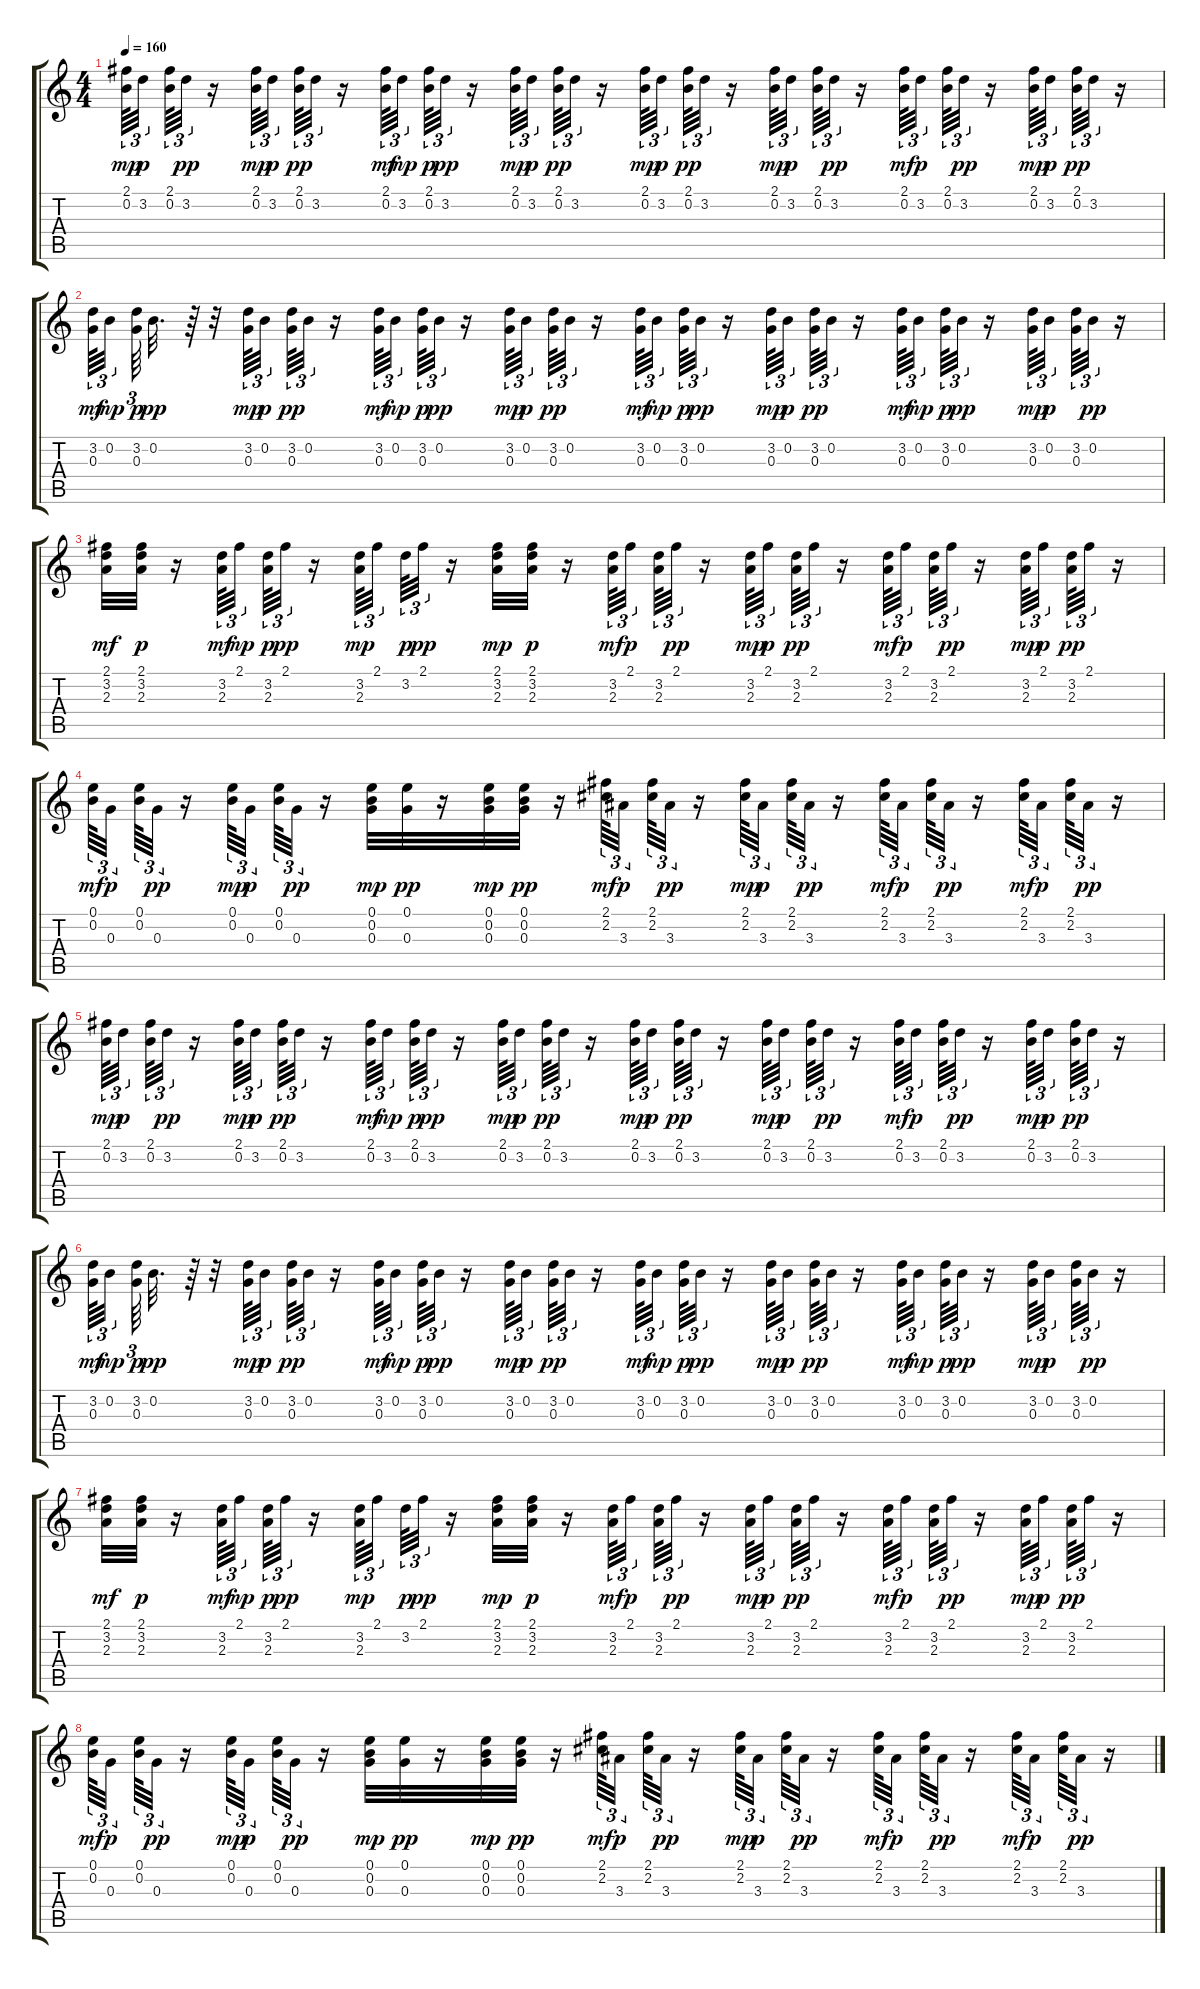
\track "" {instrument electricguitarmuted}
\staff {score tabs}
\tuning (E4 B3 G3 D3 A2 D2) {hide}
\ts (4 4)
\tempo 160
\clef g2
\ks c
(2.1 0.2).64{tu (3 2) dy mp} 3.2.32{tu (3 2) dy p} (2.1 0.2).64{tu (3 2)} 3.2.32{tu (3 2) dy pp} r.16 (2.1 0.2).64{tu (3 2) dy mp} 3.2.32{tu (3 2) dy p} (2.1 0.2).64{tu (3 2) dy pp} 3.2.32{tu (3 2)} r.16 (2.1 0.2).64{tu (3 2) dy mf} 3.2.32{tu (3 2) dy mp} (2.1 0.2).64{tu (3 2) dy p} 3.2.32{tu (3 2) dy pp} r.16 (2.1 0.2).64{tu (3 2) dy mp} 3.2.32{tu (3 2) dy p} (2.1 0.2).64{tu (3 2) dy pp} 3.2.32{tu (3 2)} r.16 (2.1 0.2).64{tu (3 2) dy mp} 3.2.32{tu (3 2) dy p} (2.1 0.2).64{tu (3 2) dy pp} 3.2.32{tu (3 2)} r.16 (2.1 0.2).64{tu (3 2) dy mp} 3.2.32{tu (3 2) dy p} (2.1 0.2).64{tu (3 2)} 3.2.32{tu (3 2) dy pp} r.16 (2.1 0.2).64{tu (3 2) dy mf} 3.2.32{tu (3 2) dy p} (2.1 0.2).64{tu (3 2)} 3.2.32{tu (3 2) dy pp} r.16 (2.1 0.2).64{tu (3 2) dy mp} 3.2.32{tu (3 2) dy p} (2.1 0.2).64{tu (3 2) dy pp} 3.2.32{tu (3 2)} r.16 |
(3.2 0.3).64{tu (3 2) dy mf} 0.2.32{tu (3 2) dy mp} (3.2 0.3).64{tu (3 2) dy p} 0.2.32{d dy pp} r.64 r.32 (3.2 0.3).64{tu (3 2) dy mp} 0.2.32{tu (3 2) dy p} (3.2 0.3).64{tu (3 2) dy pp} 0.2.32{tu (3 2)} r.16 (3.2 0.3).64{tu (3 2) dy mf} 0.2.32{tu (3 2) dy mp} (3.2 0.3).64{tu (3 2) dy p} 0.2.32{tu (3 2) dy pp} r.16 (3.2 0.3).64{tu (3 2) dy mp} 0.2.32{tu (3 2) dy p} (3.2 0.3).64{tu (3 2) dy pp} 0.2.32{tu (3 2)} r.16 (3.2 0.3).64{tu (3 2) dy mf} 0.2.32{tu (3 2) dy mp} (3.2 0.3).64{tu (3 2) dy p} 0.2.32{tu (3 2) dy pp} r.16 (3.2 0.3).64{tu (3 2) dy mp} 0.2.32{tu (3 2) dy p} (3.2 0.3).64{tu (3 2) dy pp} 0.2.32{tu (3 2)} r.16 (3.2 0.3).64{tu (3 2) dy mf} 0.2.32{tu (3 2) dy mp} (3.2 0.3).64{tu (3 2) dy p} 0.2.32{tu (3 2) dy pp} r.16 (3.2 0.3).64{tu (3 2) dy mp} 0.2.32{tu (3 2) dy p} (3.2 0.3).64{tu (3 2)} 0.2.32{tu (3 2) dy pp} r.16 |
(2.1 3.2 2.3).32{dy mf} (2.1 3.2 2.3).32{dy p} r.16 (3.2 2.3).64{tu (3 2) dy mf} 2.1.32{tu (3 2) dy mp} (3.2 2.3).64{tu (3 2) dy p} 2.1.32{tu (3 2) dy pp} r.16 (3.2 2.3).64{tu (3 2) dy mp} 2.1.32{tu (3 2)} 3.2.64{tu (3 2) dy p} 2.1.32{tu (3 2) dy pp} r.16 (2.1 3.2 2.3).32{dy mp} (2.1 3.2 2.3).32{dy p} r.16 (3.2 2.3).64{tu (3 2) dy mf} 2.1.32{tu (3 2) dy p} (3.2 2.3).64{tu (3 2)} 2.1.32{tu (3 2) dy pp} r.16 (3.2 2.3).64{tu (3 2) dy mp} 2.1.32{tu (3 2) dy p} (3.2 2.3).64{tu (3 2) dy pp} 2.1.32{tu (3 2)} r.16 (3.2 2.3).64{tu (3 2) dy mf} 2.1.32{tu (3 2) dy p} (3.2 2.3).64{tu (3 2)} 2.1.32{tu (3 2) dy pp} r.16 (3.2 2.3).64{tu (3 2) dy mp} 2.1.32{tu (3 2) dy p} (3.2 2.3).64{tu (3 2) dy pp} 2.1.32{tu (3 2)} r.16 |
(0.1 0.2).64{tu (3 2) dy mf} 0.3.32{tu (3 2) dy p} (0.1 0.2).64{tu (3 2)} 0.3.32{tu (3 2) dy pp} r.16 (0.1 0.2).64{tu (3 2) dy mp} 0.3.32{tu (3 2) dy p} (0.1 0.2).64{tu (3 2)} 0.3.32{tu (3 2) dy pp} r.16 (0.1 0.2 0.3).32{dy mp} (0.1 0.3).32{dy pp} r.16 (0.1 0.2 0.3).32{dy mp} (0.1 0.2 0.3).32{dy pp} r.16 (2.1 2.2).64{tu (3 2) dy mf} 3.3.32{tu (3 2) dy p} (2.1 2.2).64{tu (3 2)} 3.3.32{tu (3 2) dy pp} r.16 (2.1 2.2).64{tu (3 2) dy mp} 3.3.32{tu (3 2) dy p} (2.1 2.2).64{tu (3 2)} 3.3.32{tu (3 2) dy pp} r.16 (2.1 2.2).64{tu (3 2) dy mf} 3.3.32{tu (3 2) dy p} (2.1 2.2).64{tu (3 2)} 3.3.32{tu (3 2) dy pp} r.16 (2.1 2.2).64{tu (3 2) dy mf} 3.3.32{tu (3 2) dy p} (2.1 2.2).64{tu (3 2)} 3.3.32{tu (3 2) dy pp} r.16 |
(2.1 0.2).64{tu (3 2) dy mp} 3.2.32{tu (3 2) dy p} (2.1 0.2).64{tu (3 2)} 3.2.32{tu (3 2) dy pp} r.16 (2.1 0.2).64{tu (3 2) dy mp} 3.2.32{tu (3 2) dy p} (2.1 0.2).64{tu (3 2) dy pp} 3.2.32{tu (3 2)} r.16 (2.1 0.2).64{tu (3 2) dy mf} 3.2.32{tu (3 2) dy mp} (2.1 0.2).64{tu (3 2) dy p} 3.2.32{tu (3 2) dy pp} r.16 (2.1 0.2).64{tu (3 2) dy mp} 3.2.32{tu (3 2) dy p} (2.1 0.2).64{tu (3 2) dy pp} 3.2.32{tu (3 2)} r.16 (2.1 0.2).64{tu (3 2) dy mp} 3.2.32{tu (3 2) dy p} (2.1 0.2).64{tu (3 2) dy pp} 3.2.32{tu (3 2)} r.16 (2.1 0.2).64{tu (3 2) dy mp} 3.2.32{tu (3 2) dy p} (2.1 0.2).64{tu (3 2)} 3.2.32{tu (3 2) dy pp} r.16 (2.1 0.2).64{tu (3 2) dy mf} 3.2.32{tu (3 2) dy p} (2.1 0.2).64{tu (3 2)} 3.2.32{tu (3 2) dy pp} r.16 (2.1 0.2).64{tu (3 2) dy mp} 3.2.32{tu (3 2) dy p} (2.1 0.2).64{tu (3 2) dy pp} 3.2.32{tu (3 2)} r.16 |
(3.2 0.3).64{tu (3 2) dy mf} 0.2.32{tu (3 2) dy mp} (3.2 0.3).64{tu (3 2) dy p} 0.2.32{d dy pp} r.64 r.32 (3.2 0.3).64{tu (3 2) dy mp} 0.2.32{tu (3 2) dy p} (3.2 0.3).64{tu (3 2) dy pp} 0.2.32{tu (3 2)} r.16 (3.2 0.3).64{tu (3 2) dy mf} 0.2.32{tu (3 2) dy mp} (3.2 0.3).64{tu (3 2) dy p} 0.2.32{tu (3 2) dy pp} r.16 (3.2 0.3).64{tu (3 2) dy mp} 0.2.32{tu (3 2) dy p} (3.2 0.3).64{tu (3 2) dy pp} 0.2.32{tu (3 2)} r.16 (3.2 0.3).64{tu (3 2) dy mf} 0.2.32{tu (3 2) dy mp} (3.2 0.3).64{tu (3 2) dy p} 0.2.32{tu (3 2) dy pp} r.16 (3.2 0.3).64{tu (3 2) dy mp} 0.2.32{tu (3 2) dy p} (3.2 0.3).64{tu (3 2) dy pp} 0.2.32{tu (3 2)} r.16 (3.2 0.3).64{tu (3 2) dy mf} 0.2.32{tu (3 2) dy mp} (3.2 0.3).64{tu (3 2) dy p} 0.2.32{tu (3 2) dy pp} r.16 (3.2 0.3).64{tu (3 2) dy mp} 0.2.32{tu (3 2) dy p} (3.2 0.3).64{tu (3 2)} 0.2.32{tu (3 2) dy pp} r.16 |
(2.1 3.2 2.3).32{dy mf} (2.1 3.2 2.3).32{dy p} r.16 (3.2 2.3).64{tu (3 2) dy mf} 2.1.32{tu (3 2) dy mp} (3.2 2.3).64{tu (3 2) dy p} 2.1.32{tu (3 2) dy pp} r.16 (3.2 2.3).64{tu (3 2) dy mp} 2.1.32{tu (3 2)} 3.2.64{tu (3 2) dy p} 2.1.32{tu (3 2) dy pp} r.16 (2.1 3.2 2.3).32{dy mp} (2.1 3.2 2.3).32{dy p} r.16 (3.2 2.3).64{tu (3 2) dy mf} 2.1.32{tu (3 2) dy p} (3.2 2.3).64{tu (3 2)} 2.1.32{tu (3 2) dy pp} r.16 (3.2 2.3).64{tu (3 2) dy mp} 2.1.32{tu (3 2) dy p} (3.2 2.3).64{tu (3 2) dy pp} 2.1.32{tu (3 2)} r.16 (3.2 2.3).64{tu (3 2) dy mf} 2.1.32{tu (3 2) dy p} (3.2 2.3).64{tu (3 2)} 2.1.32{tu (3 2) dy pp} r.16 (3.2 2.3).64{tu (3 2) dy mp} 2.1.32{tu (3 2) dy p} (3.2 2.3).64{tu (3 2) dy pp} 2.1.32{tu (3 2)} r.16 |
(0.1 0.2).64{tu (3 2) dy mf} 0.3.32{tu (3 2) dy p} (0.1 0.2).64{tu (3 2)} 0.3.32{tu (3 2) dy pp} r.16 (0.1 0.2).64{tu (3 2) dy mp} 0.3.32{tu (3 2) dy p} (0.1 0.2).64{tu (3 2)} 0.3.32{tu (3 2) dy pp} r.16 (0.1 0.2 0.3).32{dy mp} (0.1 0.3).32{dy pp} r.16 (0.1 0.2 0.3).32{dy mp} (0.1 0.2 0.3).32{dy pp} r.16 (2.1 2.2).64{tu (3 2) dy mf} 3.3.32{tu (3 2) dy p} (2.1 2.2).64{tu (3 2)} 3.3.32{tu (3 2) dy pp} r.16 (2.1 2.2).64{tu (3 2) dy mp} 3.3.32{tu (3 2) dy p} (2.1 2.2).64{tu (3 2)} 3.3.32{tu (3 2) dy pp} r.16 (2.1 2.2).64{tu (3 2) dy mf} 3.3.32{tu (3 2) dy p} (2.1 2.2).64{tu (3 2)} 3.3.32{tu (3 2) dy pp} r.16 (2.1 2.2).64{tu (3 2) dy mf} 3.3.32{tu (3 2) dy p} (2.1 2.2).64{tu (3 2)} 3.3.32{tu (3 2) dy pp} r.16
